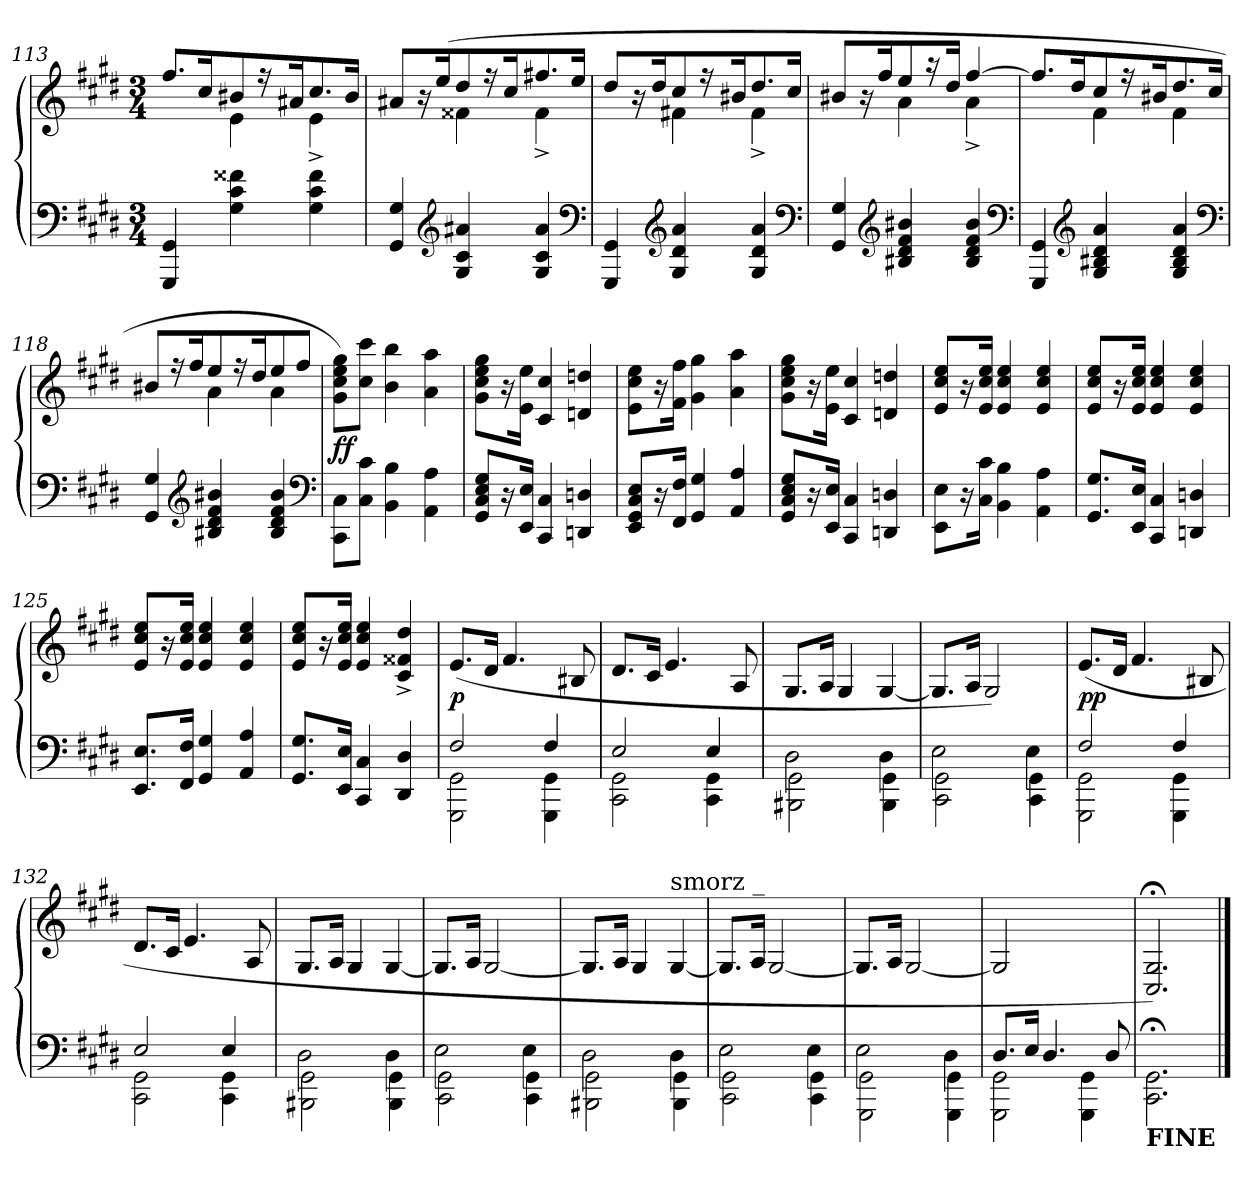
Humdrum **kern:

**kern	**kern	**dynam
*part1	*part1	*part1
*staff2	*staff1	*staff1/2
*clefF4	*clefG2	*
*k[f#c#g#d#]	*k[f#c#g#d#]	*
*c#:	*c#:	*
*M3/4	*M3/4	*
=113	=113	=113
*	*^	*
4GG# 4GGG#	8.ff#L	4ryy	.
.	16cc#k	.	.
4f##X 4c# 4G#	8b#X	4e	.
.	16r	.	.
.	16a#Xk	.	.
4f## 4c# 4G#	8.cc#	4e^	.
.	16b#Jk	.	.
=114	=114	=114	=114
4G# 4GG#	8a#XL	4ryy	.
.	16r	.	.
.	(>16eek	.	.
*clefG2	*	*	*
4a#X 4c# 4G#	8dd#	4f##X	.
.	16r	.	.
.	16cc#k	.	.
4a# 4c# 4G#	8.ff#X	4f##^	.
.	16eeJk	.	.
*clefF4	*	*	*
=115	=115	=115	=115
4GG# 4GGG#	8dd#L	4ryy	.
.	16r	.	.
.	16dd#k	.	.
*clefG2	*	*	*
4a 4d# 4G#	8cc#	4f#X	.
.	16r	.	.
.	16b#Xk	.	.
4a 4d# 4G#	8.dd#	4f#^	.
.	16cc#Jk	.	.
*clefF4	*	*	*
=116	=116	=116	=116
4G# 4GG#	8b#XL	4ryy	.
.	16r	.	.
.	16ff#k	.	.
*clefG2	*	*	*
4b#X 4f# 4d# 4B#X	8ee	4a	.
.	16r	.	.
.	16dd#Jk	.	.
4b# 4f# 4d# 4B#	[4ff#	4a^	.
*clefF4	*	*	*
=117	=117	=117	=117
4GG# 4GGG#	8.ff#L]	4ryy	.
.	16dd#k	.	.
*clefG2	*	*	*
4a 4d# 4B#X 4G#	8cc#	4f#	.
.	16r	.	.
.	16b#Xk	.	.
4a 4d# 4B# 4G#	8.dd#	4f#	.
.	16cc#Jk	.	.
*clefF4	*	*	*
=118	=118	=118	=118
4G# 4GG#	8b#XL	4ryy	.
.	16rff	.	.
.	16ff#k	.	.
*clefG2	*	*	*
4b#X 4f# 4d# 4B#X	8ee	4a	.
.	16rff	.	.
.	16dd#k	.	.
4b# 4f# 4d# 4B#	8ee	4a	.
.	8ff#J	.	.
*	*v	*v	*
*clefF4	*	*
=119	=119	=119
8C#\ 8CC#\L	8gg# 8ee 8cc# 8g#L)	ff
8c# 8C#J	8ccc# 8cc#J	.
4B 4BB	4bb 4b	.
4A 4AA	4aa 4a	.
=120	=120	=120
8G# 8E 8C# 8GG#L	8gg# 8ee 8cc# 8g#L	.
16r	16r	.
16E 16EEJk	16ee 16eJk	.
4C# 4CC#	4cc# 4c#	.
4Dn 4DDn	4ddn 4dn	.
=121	=121	=121
8E 8C# 8GG# 8EEL	8ee 8cc# 8eL	.
16r	16r	.
16F# 16FF#Jk	16ff# 16f#Jk	.
4G# 4GG#	4gg# 4g#	.
4A/ 4AA/	4aa 4a	.
=122	=122	=122
8G# 8E 8C# 8GG#L	8gg# 8ee 8cc# 8g#L	.
16r	16r	.
16E 16EEJk	16ee 16eJk	.
4C# 4CC#	4cc# 4c#	.
4Dn 4DDn	4ddn 4dn	.
=123	=123	=123
8E 8EEL	8ee 8cc# 8eL	.
16r	16r	.
16c# 16C#Jk	16ee 16cc# 16eJk	.
4B 4BB	4ee 4cc# 4e	.
4A 4AA	4ee 4cc# 4e	.
=124	=124	=124
8.G# 8.GG#L	8ee 8cc# 8eL	.
.	16r	.
16E 16EEJk	16ee 16cc# 16eJk	.
4C# 4CC#	4ee 4cc# 4e	.
4Dn 4DDn	4ee 4cc# 4e	.
=125	=125	=125
8.E 8.EEL	8ee 8cc# 8eL	.
.	16r	.
16F# 16FF#Jk	16ee 16cc# 16eJk	.
4G# 4GG#	4ee 4cc# 4e	.
4A/ 4AA/	4ee 4cc# 4e	.
=126	=126	=126
8.G# 8.GG#L	8ee 8cc# 8eL	.
.	16r	.
16E 16EEJk	16ee 16cc# 16eJk	.
4C# 4CC#	4ee 4cc# 4e	.
4D# 4DD#	4dd#^ 4f##X^ 4c#^	.
=127	=127	=127
*^	*	*
2F#	2GG# 2GGG#	(>8.eL	p
.	.	16d#Jk	.
.	.	4.f#	.
4F#	4GG# 4GGG#	.	.
.	.	8B#X	.
=128	=128	=128	=128
2E	2GG# 2CC#	8.d#L	.
.	.	16c#Jk	.
.	.	4.e	.
4E	4GG# 4CC#	.	.
.	.	8A/	.
=129	=129	=129	=129
2D#\	2GG#\ 2BBB#X\	8.G#/L	.
.	.	16A/Jk	.
.	.	4G#/	.
4D#\	4GG#\ 4BBB#\	[4G#/	.
=130	=130	=130	=130
2E\	2GG#\ 2CC#\	8.G#/L]	.
.	.	16A/Jk	.
.	.	2G#/)	.
4E\	4GG#\ 4CC#\	.	.
=131	=131	=131	=131
2F#	2GG# 2GGG#	(>8.eL	pp
.	.	16d#Jk	.
.	.	4.f#	.
4F#	4GG# 4GGG#	.	.
.	.	8B#X/	.
=132	=132	=132	=132
2E	2GG# 2CC#	8.d#L	.
.	.	16c#Jk	.
.	.	4.e	.
4E	4GG# 4CC#	.	.
.	.	8A/	.
=133	=133	=133	=133
2D#\	2GG#\ 2BBB#X\	8.G#/L	.
.	.	16A/Jk	.
.	.	4G#/	.
4D#\	4GG#\ 4BBB#\	[4G#/	.
=134	=134	=134	=134
2E\	2GG#\ 2CC#\	8.G#/L]	.
.	.	16A/Jk	.
.	.	[2G#/	.
4E\	4GG#\ 4CC#\	.	.
=135	=135	=135	=135
2D#\	2GG#\ 2BBB#X\	8.G#/L]	.
.	.	16A/Jk	.
.	.	4G#/	.
!	!	!LO:TX:a:t=smorz _	!
4D#\	4GG#\ 4BBB#\	[4G#/	.
=136	=136	=136	=136
2E\	2GG#\ 2CC#\	8.G#/L]	.
.	.	16A/Jk	.
.	.	[2G#/	.
4E\	4GG#\ 4CC#\	.	.
=137	=137	=137	=137
2E\	2GG#\ 2GGG#\	8.G#/L]	.
.	.	16A/Jk	.
.	.	[2G#/	.
4D#\	4GG#\ 4GGG#\	.	.
=138	=138	=138	=138
8.D#/L	2GG# 2GGG#	2G#/]	.
16E/Jk	.	.	.
4.D#/	.	.	.
.	4GG#\ 4GGG#\	4ryy	.
8D#/	.	.	.
*v	*v	*	*
=139	=139	=139
!LO:TX:b:B:t=FINE	!	!
2.GG#;\ 2.CC#;\	2.G#;</ 2.C#;</)	.
==	==	==
*-	*-	*-
